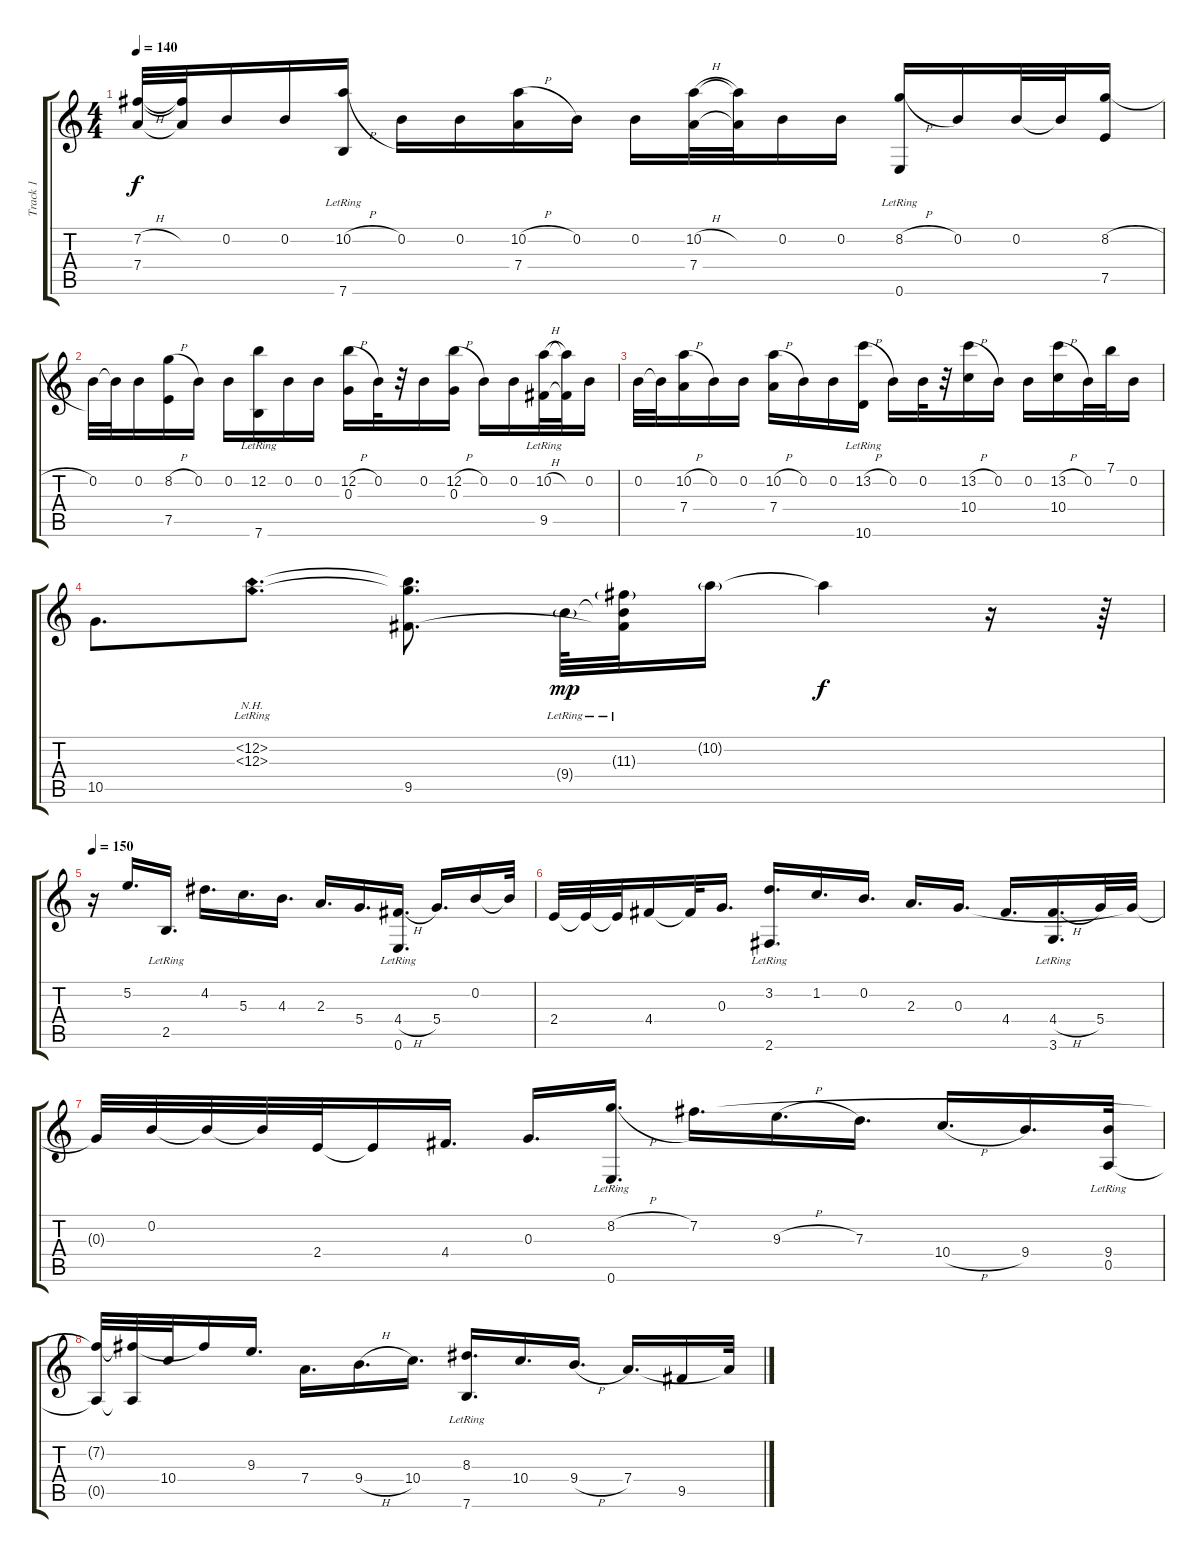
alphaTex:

\track ("Track 1" "Track 1") {instrument acousticguitarsteel}
\staff {score tabs}
\tuning (E4 B3 G3 D3 A2 E2) {hide}
\ts (4 4)
\tempo 140
\clef g2
\ks c
(7.2{h} 7.4).32{dy f} (7.2{t} 7.4{t}).32 0.2.16 0.2.16 (10.2{h} 7.6{lr}).16 0.2.16 0.2.16 (10.2{h} 7.4).16 0.2.16 0.2.16 (10.2{h} 7.4).32 (10.2{t} 7.4{t}).32 0.2.16 0.2.16 (8.2{h} 0.6{lr}).16 0.2.16 0.2.32 0.2{t}.32 (8.2{h} 7.5).16 |
0.2.32 0.2{t}.32 0.2.16 (8.2{h} 7.5).16 0.2.16 0.2.16 (12.2 7.6{lr}).16 0.2.16 0.2.16 (12.2{h} 0.3).16 0.2.32 r.32 0.2.16 (12.2{h} 0.3).16 0.2.16 0.2.16 (10.2{h} 9.5{lr}).32 (10.2{t} 9.5{t}).32 0.2.16 |
0.2.32 0.2{t}.32 (10.2{h} 7.4).16 0.2.16 0.2.16 (10.2{h} 7.4).16 0.2.16 0.2.16 (13.2{h} 10.6{lr}).16 0.2.16 0.2.32 r.32 (13.2{h} 10.4).16 0.2.16 0.2.16 (13.2{h} 10.4).16 0.2.32 7.1{t}.32 0.2.16 |
10.5.8{d} (12.2{nh lr} 12.3{nh lr}).8{d} (12.2{t} 12.3{t} 9.5).8{d} 9.4{g lr}.64{dy mp} (11.3{g lr} 9.4{t} 9.5{t}).32 10.2{g}.16 10.2{t}.4{dy f} r.16 r.64 |
\tempo 150
r.16 5.2.16{d} 2.5{lr}.16{d} 4.2.16{d} 5.3.16{d} 4.3.16{d} 2.3.16{d} 5.4.16{d} (4.4{h} 0.6{lr}).16{d} 5.4.16{d} 0.2.16 0.2{t}.32 |
2.4.32 2.4{t}.32 2.4{t}.32 4.4.16 4.4{t}.32 0.3.16{d} (3.2 2.6{lr}).16{d} 1.2.16{d} 0.2.16{d} 2.3.16{d} 0.3.16{d} 4.4.16{d} (4.4{h} 3.6{lr}).16{d} 5.4.32 0.3{t}.32 |
0.3{t}.32 0.2.32 0.2{t}.32 0.2{t}.32 2.4.32 2.4{t}.16 4.4.16{d} 0.3.16{d} (8.2{h} 0.6{lr}).16{d} 7.2.16{d} 9.3{h}.16{d} 7.3.16{d} 10.4{h}.16{d} 9.4.16{d} (9.4 0.5{lr}).32 |
(7.2{t} 0.5{t}).32 (7.2{t} 0.5{t}).32 10.4.32 7.2{t}.16 9.3.16{d} 7.4.16{d} 9.4{h}.16{d} 10.4.16{d} (8.3 7.6{lr}).16{d} 10.4.16{d} 9.4{h}.16{d} 7.4.16{d} 9.5{h}.16 7.4{t}.32
